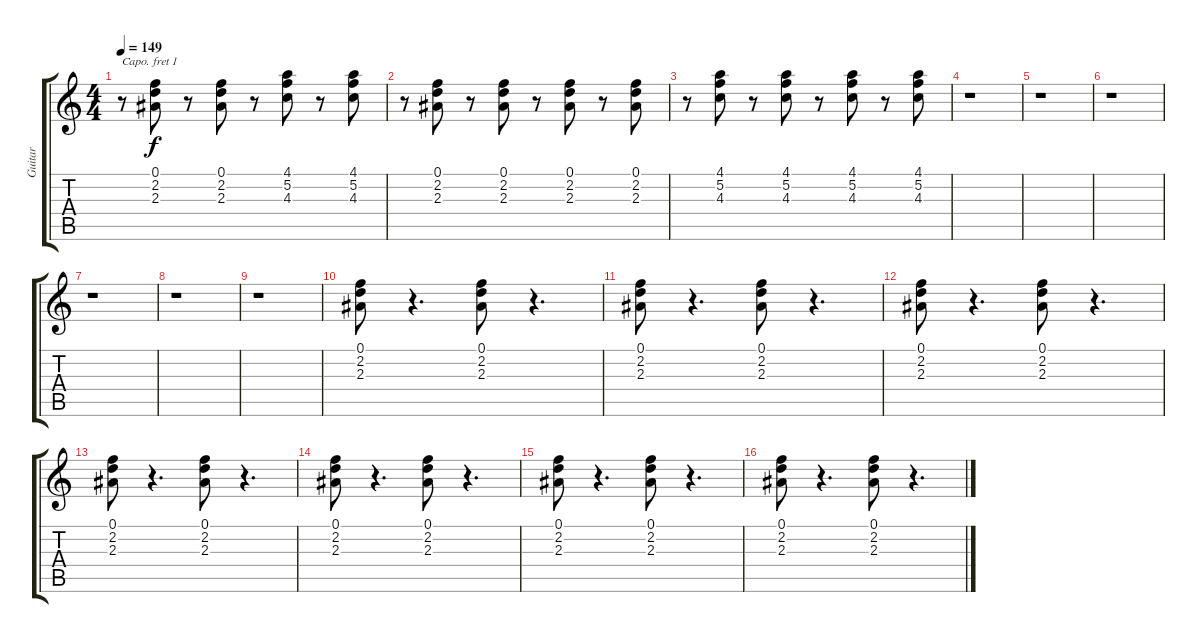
\track ("Guitar" "Guitar") {instrument acousticguitarnylon}
\staff {score tabs}
\capo 1
\tuning (E4 B3 G3 D3 A2 E2) {hide}
\ts (4 4)
\tempo 149
\clef g2
\ks c
r.8{dy f} (0.1 2.2 2.3).8 r.8 (0.1 2.2 2.3).8 r.8 (4.1 5.2 4.3).8 r.8 (4.1 5.2 4.3).8 |
r.8 (0.1 2.2 2.3).8 r.8 (0.1 2.2 2.3).8 r.8 (0.1 2.2 2.3).8 r.8 (0.1 2.2 2.3).8 |
r.8 (4.1 5.2 4.3).8 r.8 (4.1 5.2 4.3).8 r.8 (4.1 5.2 4.3).8 r.8 (4.1 5.2 4.3).8 |
r.1 |
r.1 |
r.1 |
r.1 |
r.1 |
r.1 |
(0.1 2.2 2.3).8 r.4{d} (0.1 2.2 2.3).8 r.4{d} |
(0.1 2.2 2.3).8 r.4{d} (0.1 2.2 2.3).8 r.4{d} |
(0.1 2.2 2.3).8 r.4{d} (0.1 2.2 2.3).8 r.4{d} |
(0.1 2.2 2.3).8 r.4{d} (0.1 2.2 2.3).8 r.4{d} |
(0.1 2.2 2.3).8 r.4{d} (0.1 2.2 2.3).8 r.4{d} |
(0.1 2.2 2.3).8 r.4{d} (0.1 2.2 2.3).8 r.4{d} |
(0.1 2.2 2.3).8 r.4{d} (0.1 2.2 2.3).8 r.4{d}
